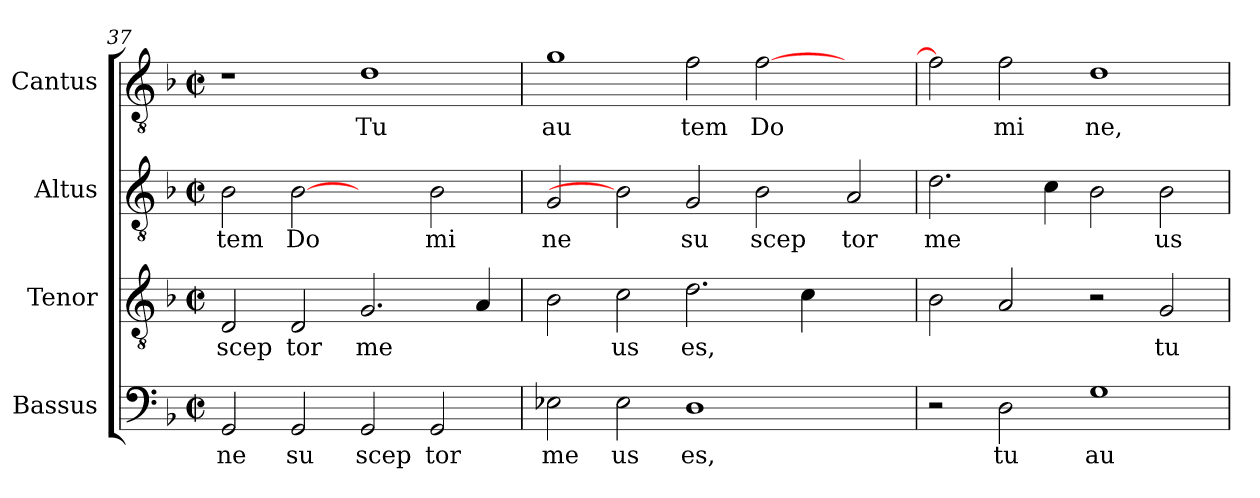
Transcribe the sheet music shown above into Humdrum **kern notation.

**kern	**text	**kern	**text	**kern	**text	**kern	**text
*part4	*part4	*part3	*part3	*part2	*part2	*part1	*part1
*staff4	*staff4	*staff3	*staff3	*staff2	*staff2	*staff1	*staff1
*I"Bassus	*	*I"Tenor	*	*I"Altus	*	*I"Cantus	*
!!LO:LB:g=z
*clefF4	*	*clefGv2	*	*clefGv2	*	*clefGv2	*
*k[b-]	*	*k[b-]	*	*k[b-]	*	*k[b-]	*
*F:	*	*F:	*	*F:	*	*F:	*
*M2/2	*	*M2/2	*	*M2/2	*	*M2/2	*
*met(c|)	*	*met(c|)	*	*met(c|)	*	*met(c|)	*
=37	=37	=37	=37	=37	=37	=37	=37
!	!LO:LY:b:cj	!	!LO:LY:b:cj	!	!LO:LY:b:cj	!	!
2GG/	-ne	2D/	scep	2B-\	tem	1r	.
!	!LO:LY:b:cj	!	!LO:LY:b:cj	!	!LO:LY:b:cj	!	!
2GG/	su	2D/	tor	[2B-	Do	.	.
!	!LO:LY:b:cj	!	!LO:LY:b:cj	!	!	!	!LO:LY:b:cj
2GG/	scep	2.G/	me	2ryy	.	1d	Tu
!	!LO:LY:b:cj	!	!	!	!LO:LY:b:cj	!	!
2GG/	tor	.	.	2B-\	mi	.	.
!	!	!	!LO:LY:b:cj	!	!	!	!
.	.	4A/	.	.	.	.	.
=38	=38	=38	=38	=38	=38	=38	=38
!	!LO:LY:b:cj	!	!LO:LY:b:cj	!	!LO:LY:b:cj	!	!LO:LY:b:cj
2E-\	me	2B-\	.	2G/	ne	1g	au
!	!LO:LY:b:cj	!	!LO:LY:b:cj	!	!	!	!
2E-\	us	2c\	us	2B-]	.	.	.
!	!LO:LY:b:cj	!	!LO:LY:b:cj	!	!LO:LY:b:cj	!	!LO:LY:b:cj
1D	es,	2.d\	es,	2G/	su	2f\	tem
!	!	!	!	!	!LO:LY:b:cj	!	!LO:LY:b:cj
.	.	.	.	2B-\	scep	[>2f\	Do
!	!	!	!LO:LY:b:cj	!	!	!	!
.	.	4c\	.	.	.	.	.
!	!	!	!	!	!LO:LY:b:cj	!	!
2ryy	.	2ryy	.	2A/	tor	2ryy	.
=39	=39	=39	=39	=39	=39	=39	=39
!	!	!	!LO:LY:b:cj	!	!LO:LY:b:cj	!	!LO:LY:b:cj
2r	.	2B-\	.	2.d\	me	2f\]	.
!	!LO:LY:b:cj	!	!LO:LY:b:cj	!	!	!	!LO:LY:b:cj
2D\	tu	2A/	.	.	.	2f\	mi
!	!	!	!	!	!LO:LY:b:cj	!	!
.	.	.	.	4c\	.	.	.
!	!LO:LY:b:cj	!	!	!	!LO:LY:b:cj	!	!LO:LY:b:cj
1G	au	2r	.	2B-\	.	1d	ne,
!	!	!	!LO:LY:b:cj	!	!LO:LY:b:cj	!	!
.	.	2G/	tu	2B-\	us	.	.
=	=	=	=	=	=	=	=
*-	*-	*-	*-	*-	*-	*-	*-
